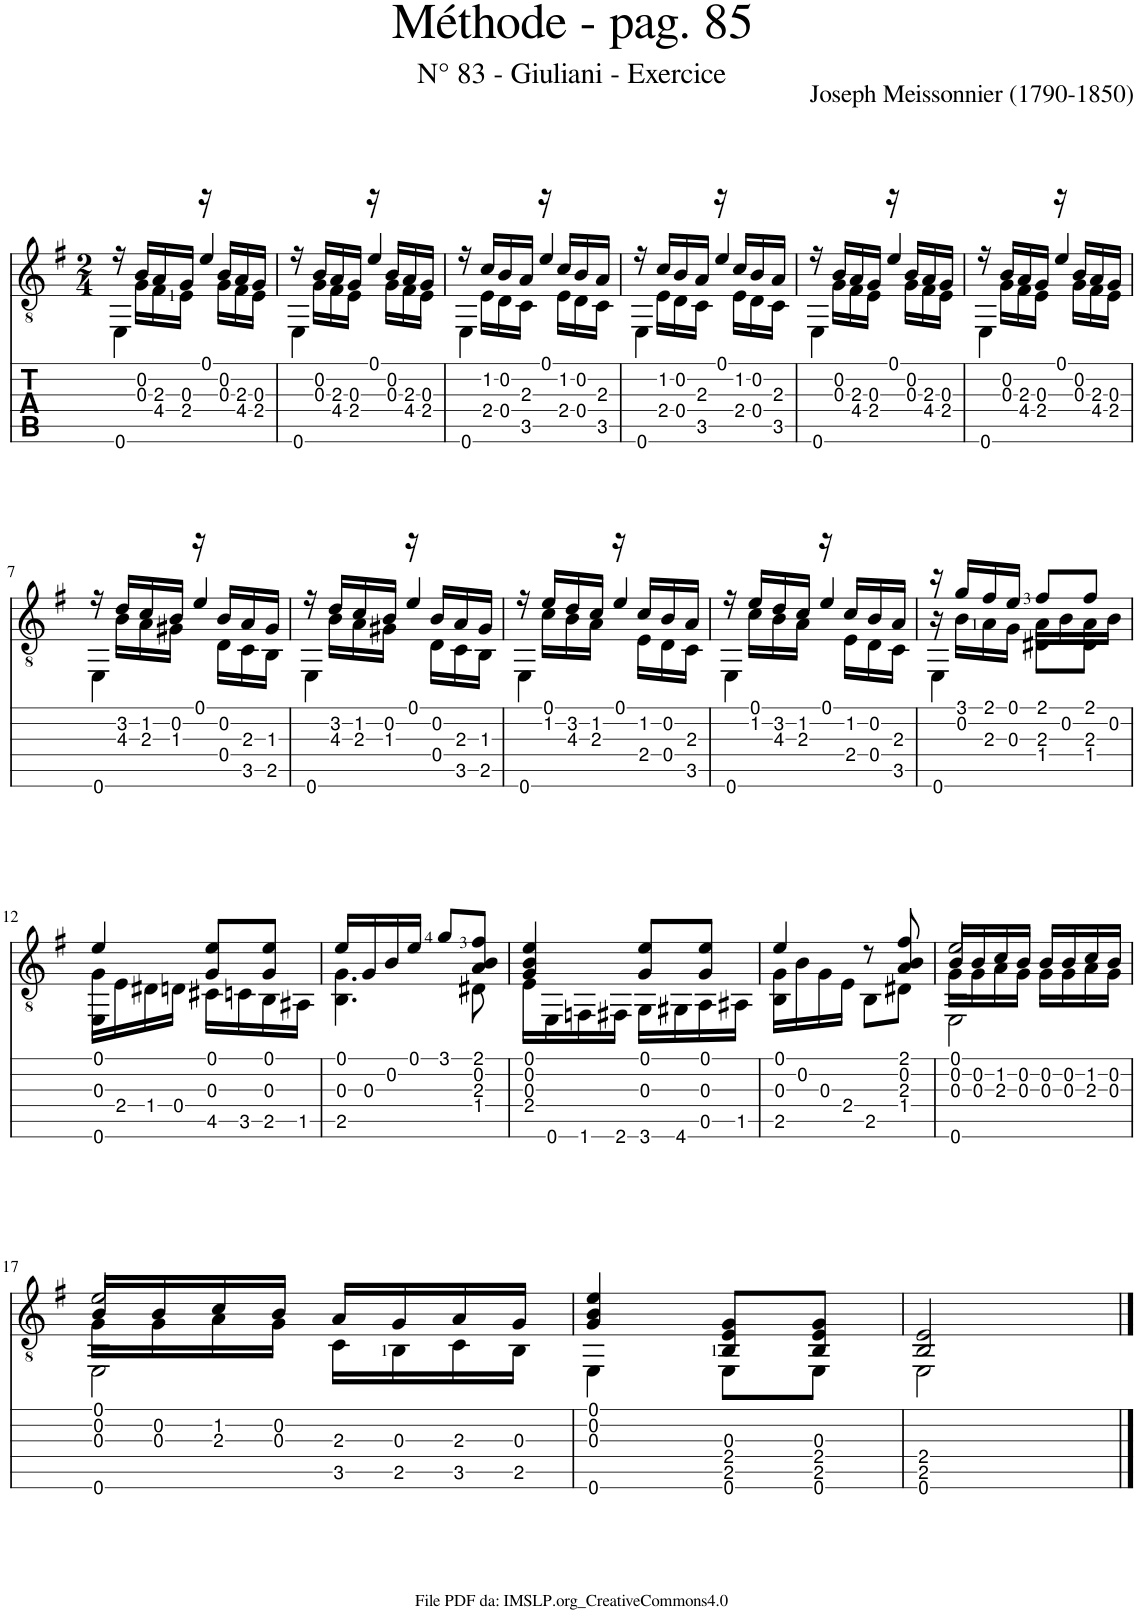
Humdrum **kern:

**kern	**kern
*part1	*part1
*staff2	*staff1
*I"Guitar	*
*I'Guit.	*
*stria6	*
*	*clefGv2
*k[f#]	*k[f#]
*M2/4	*M2/4
=1	=1
*^	*^
*	*^	*	*^
*	*	*^	*	*	*^
16r	16ryy	4ryy	4EE	16r	16ryy	4ryy	4EE\
16BLL	16GLL	.	.	16B/LL	16G\LL	.	.
16A	16F#	.	.	16A/	16F#\	.	.
16GJJ	16EJJ	.	.	16G/JJ	16E\JJ	.	.
16r	16ryy	4e	4ryy	16r	16ryy	4e/	4ryy
16BLL	16GLL	.	.	16B/LL	16G\LL	.	.
16A	16F#	.	.	16A/	16F#\	.	.
16GJJ	16EJJ	.	.	16G/JJ	16E\JJ	.	.
=2	=2	=2	=2	=2	=2	=2	=2
16r	16ryy	4ryy	4EE	16r	16ryy	4ryy	4EE\
16BLL	16GLL	.	.	16B/LL	16G\LL	.	.
16A	16F#	.	.	16A/	16F#\	.	.
16GJJ	16EJJ	.	.	16G/JJ	16E\JJ	.	.
16r	16ryy	4e	4ryy	16r	16ryy	4e/	4ryy
16BLL	16GLL	.	.	16B/LL	16G\LL	.	.
16A	16F#	.	.	16A/	16F#\	.	.
16GJJ	16EJJ	.	.	16G/JJ	16E\JJ	.	.
=3	=3	=3	=3	=3	=3	=3	=3
16r	16ryy	4ryy	4EE	16r	16ryy	4ryy	4EE\
16cLL	16ELL	.	.	16c/LL	16E\LL	.	.
16B	16D	.	.	16B/	16D\	.	.
16AJJ	16CJJ	.	.	16A/JJ	16C\JJ	.	.
16r	16ryy	4e	4ryy	16r	16ryy	4e/	4ryy
16cLL	16ELL	.	.	16c/LL	16E\LL	.	.
16B	16D	.	.	16B/	16D\	.	.
16AJJ	16CJJ	.	.	16A/JJ	16C\JJ	.	.
=4	=4	=4	=4	=4	=4	=4	=4
16r	16ryy	4ryy	4EE	16r	16ryy	4ryy	4EE\
16cLL	16ELL	.	.	16c/LL	16E\LL	.	.
16B	16D	.	.	16B/	16D\	.	.
16AJJ	16CJJ	.	.	16A/JJ	16C\JJ	.	.
16r	16ryy	4e	4ryy	16r	16ryy	4e/	4ryy
16cLL	16ELL	.	.	16c/LL	16E\LL	.	.
16B	16D	.	.	16B/	16D\	.	.
16AJJ	16CJJ	.	.	16A/JJ	16C\JJ	.	.
=5	=5	=5	=5	=5	=5	=5	=5
16r	16ryy	4ryy	4EE	16r	16ryy	4ryy	4EE\
16BLL	16GLL	.	.	16B/LL	16G\LL	.	.
16A	16F#	.	.	16A/	16F#\	.	.
16GJJ	16EJJ	.	.	16G/JJ	16E\JJ	.	.
16r	16ryy	4e	4ryy	16r	16ryy	4e/	4ryy
16BLL	16GLL	.	.	16B/LL	16G\LL	.	.
16A	16F#	.	.	16A/	16F#\	.	.
16GJJ	16EJJ	.	.	16G/JJ	16E\JJ	.	.
=6	=6	=6	=6	=6	=6	=6	=6
16r	16ryy	4ryy	4EE	16r	16ryy	4ryy	4EE\
16BLL	16GLL	.	.	16B/LL	16G\LL	.	.
16A	16F#	.	.	16A/	16F#\	.	.
16GJJ	16EJJ	.	.	16G/JJ	16E\JJ	.	.
16r	16ryy	4e	4ryy	16r	16ryy	4e/	4ryy
16BLL	16GLL	.	.	16B/LL	16G\LL	.	.
16A	16F#	.	.	16A/	16F#\	.	.
16GJJ	16EJJ	.	.	16G/JJ	16E\JJ	.	.
!!LO:LB:g=z	!!	!!	!!
=7	=7	=7	=7	=7	=7	=7	=7
16r	16ryy	4ryy	4EE	16r	16ryy	4ryy	4EE\
16dLL	16BLL	.	.	16d/LL	16B\LL	.	.
16c	16A	.	.	16c/	16A\	.	.
16BJJ	16G#JJ	.	.	16B/JJ	16G#X\JJ	.	.
16r	16ryy	4e	4ryy	16r	16ryy	4e/	4ryy
16BLL	16DLL	.	.	16B/LL	16D\LL	.	.
16A	16C	.	.	16A/	16C\	.	.
16G#JJ	16BBJJ	.	.	16G#/JJ	16BB\JJ	.	.
=8	=8	=8	=8	=8	=8	=8	=8
16r	16ryy	4ryy	4EE	16r	16ryy	4ryy	4EE\
16dLL	16BLL	.	.	16d/LL	16B\LL	.	.
16c	16A	.	.	16c/	16A\	.	.
16BJJ	16G#XJJ	.	.	16B/JJ	16G#X\JJ	.	.
16r	16ryy	4e	4ryy	16r	16ryy	4e/	4ryy
16BLL	16DLL	.	.	16B/LL	16D\LL	.	.
16A	16C	.	.	16A/	16C\	.	.
16G#JJ	16BBJJ	.	.	16G#/JJ	16BB\JJ	.	.
=9	=9	=9	=9	=9	=9	=9	=9
16r	16ryy	4ryy	4EE	16r	16ryy	4ryy	4EE\
16eLL	16cLL	.	.	16e/LL	16c\LL	.	.
16d	16B	.	.	16d/	16B\	.	.
16cJJ	16AJJ	.	.	16c/JJ	16A\JJ	.	.
16r	16ryy	4e	4ryy	16r	16ryy	4e/	4ryy
16cLL	16ELL	.	.	16c/LL	16E\LL	.	.
16B	16D	.	.	16B/	16D\	.	.
16AJJ	16CJJ	.	.	16A/JJ	16C\JJ	.	.
=10	=10	=10	=10	=10	=10	=10	=10
16r	16ryy	4ryy	4EE	16r	16ryy	4ryy	4EE\
16eLL	16cLL	.	.	16e/LL	16c\LL	.	.
16d	16B	.	.	16d/	16B\	.	.
16cJJ	16AJJ	.	.	16c/JJ	16A\JJ	.	.
16r	16ryy	4e	4ryy	16r	16ryy	4e/	4ryy
16cLL	16ELL	.	.	16c/LL	16E\LL	.	.
16B	16D	.	.	16B/	16D\	.	.
16AJJ	16CJJ	.	.	16A/JJ	16C\JJ	.	.
*	*	*v	*v	*	*	*	*
*	*	*	*	*	*v	*v
=11	=11	=11	=11	=11	=11
16r	16r	4EE	16r	16r	4EE\
16gLL	16BLL	.	16g/LL	16B\LL	.
16f#	16A	.	16f#/	16A\	.
16eJJ	16GJJ	.	16e/JJ	16G\JJ	.
8f#L	16ALL	8D#L	8f#/L	16A\LL	8D#X\L
.	16BJ	.	.	16B\	.
8f#J	16AL	8D#J	8f#/J	16A\	8D#\J
.	16BJJ	.	.	16B\JJ	.
*	*v	*v	*	*	*
*	*	*	*v	*v
!!LO:LB:g=z
=12	=12	=12	=12
4e	16EE\ 16G\LL	4e/	16EE\ 16G\LL
.	16EJ	.	16E\
.	16D#L	.	16D#X\
.	16DJJ	.	16Dn\JJ
8G\ 8e\L	16C#LL	8G/ 8e/L	16C#X\LL
.	16CJ	.	16Cn\
8G\ 8e\J	16BBL	8G/ 8e/J	16BB\
.	16AA#JJ	.	16AA#X\JJ
=13	=13	=13	=13
16eLL	4.BB 4.G	16e/LL	4.BB\ 4.G\
16GJ	.	16G/	.
16BL	.	16B/	.
16eJJ	.	16e/JJ	.
8gL	.	8g/L	.
8A\ 8B\ 8f#\J	8D#	8A/ 8B/ 8f#/J	8D#X\
=14	=14	=14	=14
4G 4B 4e	16ELL	4G/ 4B/ 4e/	16E\LL
.	16EEJ	.	16EE\
.	16FFL	.	16FFn\
.	16FF#JJ	.	16FF#X\JJ
8G\ 8e\L	16GGLL	8G/ 8e/L	16GG\LL
.	16GG#J	.	16GG#X\
8G\ 8e\J	16AAL	8G/ 8e/J	16AA\
.	16AA#JJ	.	16AA#X\JJ
=15	=15	=15	=15
4e	16BB\ 16G\LL	4e/	16BB\ 16G\LL
.	16BJ	.	16B\
.	16GL	.	16G\
.	16EJJ	.	16E\JJ
8r	8BBL	8r	8BB\L
8A 8B 8f#	8D#J	8A/ 8B/ 8f#/	8D#X\J
=16	=16	=16	=16
*^	*^	*^	*^
16BLL	16GLL	2e	2EE	16B/LL	16G\LL	2e/	2EE\
16BJ	16GJ	.	.	16B/	16G\	.	.
16cL	16AL	.	.	16c/	16A\	.	.
16BJJ	16GJJ	.	.	16B/JJ	16G\JJ	.	.
16BLL	16GLL	.	.	16B/LL	16G\LL	.	.
16BJ	16GJ	.	.	16B/	16G\	.	.
16cL	16AL	.	.	16c/	16A\	.	.
16BJJ	16GJJ	.	.	16B/JJ	16G\JJ	.	.
!!LO:LB:g=z	!!	!!	!!
=17	=17	=17	=17	=17	=17	=17	=17
16BLL	16GLL	2e	2EE	16B/LL	16G\LL	2e/	2EE\
16BJ	16GJ	.	.	16B/	16G\	.	.
16cL	16AL	.	.	16c/	16A\	.	.
16BJJ	16GJJ	.	.	16B/JJ	16G\JJ	.	.
16ALL	16CLL	.	.	16A/LL	16C\LL	.	.
16GJ	16BBJ	.	.	16G/	16BB\	.	.
16AL	16CL	.	.	16A/	16C\	.	.
16GJJ	16BBJJ	.	.	16G/JJ	16BB\JJ	.	.
*	*v	*v	*v	*	*	*	*
*	*	*	*v	*v	*v
=18	=18	=18	=18
4G 4B 4e	4EE	4G/ 4B/ 4e/	4EE\
8BB\ 8E\ 8G\L	8EEL	8BB/ 8E/ 8G/L	8EE\L
8BB\ 8E\ 8G\J	8EEJ	8BB/ 8E/ 8G/J	8EE\J
=19	=19	=19	=19
2BB 2E	2EE	2BB/ 2E/	2EE\
*v	*v	*	*
*	*v	*v
==	==
*-	*-
